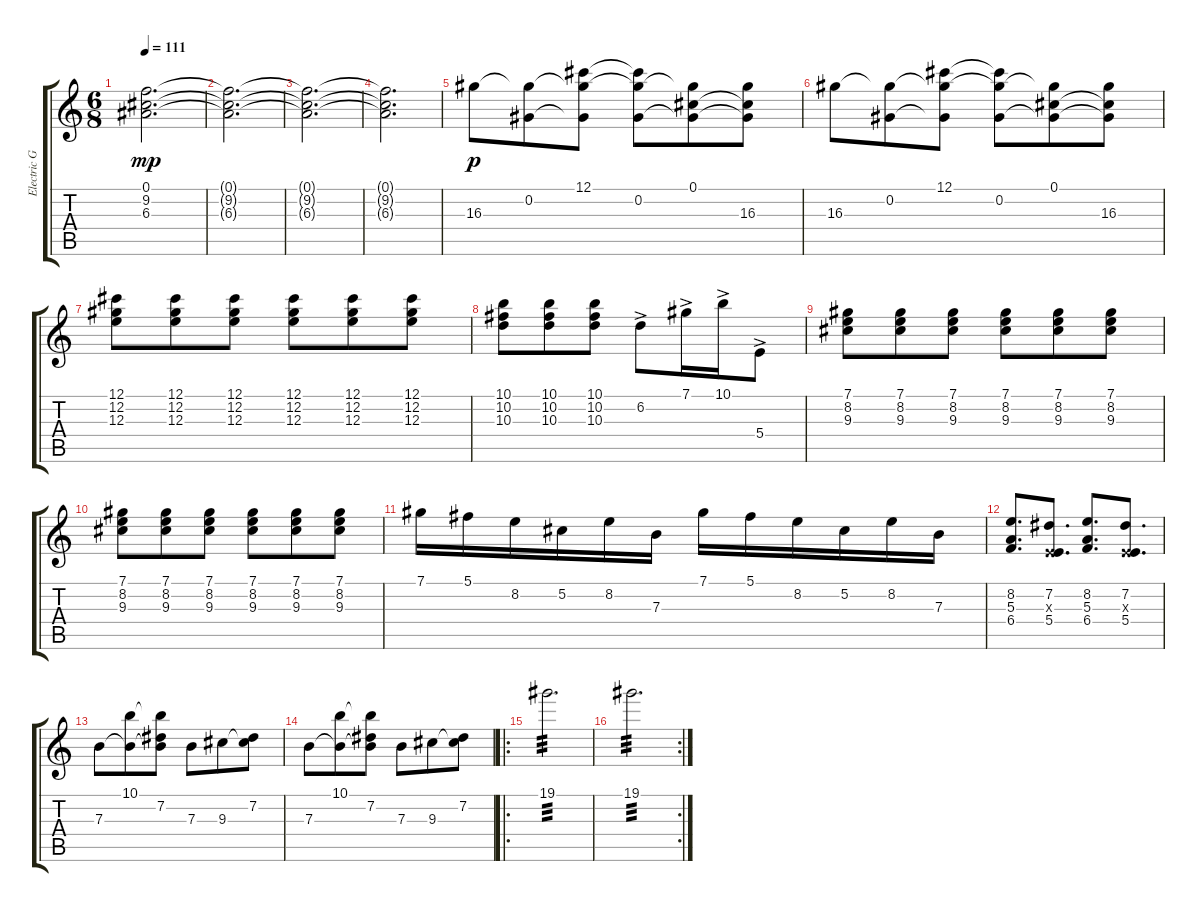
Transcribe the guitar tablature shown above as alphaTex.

\track ("Electric Guitar (Drive)" "Electric G") {instrument overdrivenguitar}
\staff {score tabs}
\tuning (Db4 Ab3 E3 B2 Gb2 B1) {hide}
\ts (6 8)
\tempo 111
\clef g2
\ks c
(0.1{t} 9.2{t} 6.3{t}).2{d dy mp} |
(0.1{t} 9.2{t} 6.3{t}).2{d} |
(0.1{t} 9.2{t} 6.3{t}).2{d} |
(0.1{t} 9.2{t} 6.3{t}).2{d} |
16.3.8{dy p} (0.2 16.3{t}).8 (12.1 0.2{t} 16.3{t}).8 (12.1{t} 0.2 16.3{t}).8 (0.1 0.2{t} 16.3{t}).8 (0.1{t} 0.2{t} 16.3).8 |
16.3.8 (0.2 16.3{t}).8 (12.1 0.2{t} 16.3{t}).8 (12.1{t} 0.2 16.3{t}).8 (0.1 0.2{t} 16.3{t}).8 (0.1{t} 0.2{t} 16.3).8 |
(12.1 12.2 12.3).8 (12.1 12.2 12.3).8 (12.1 12.2 12.3).8 (12.1 12.2 12.3).8 (12.1 12.2 12.3).8 (12.1 12.2 12.3).8 |
(10.1 10.2 10.3).8 (10.1 10.2 10.3).8 (10.1 10.2 10.3).8 6.2{ac}.8 7.1{ac}.16 10.1{ac}.16 5.4{ac}.8 |
(7.1 8.2 9.3).8 (7.1 8.2 9.3).8 (7.1 8.2 9.3).8 (7.1 8.2 9.3).8 (7.1 8.2 9.3).8 (7.1 8.2 9.3).8 |
(7.1 8.2 9.3).8 (7.1 8.2 9.3).8 (7.1 8.2 9.3).8 (7.1 8.2 9.3).8 (7.1 8.2 9.3).8 (7.1 8.2 9.3).8 |
7.1.16 5.1.16 8.2.16 5.2.16 8.2.16 7.3.16 7.1.16 5.1.16 8.2.16 5.2.16 8.2.16 7.3.16 |
(8.2 5.3 6.4).8{d} (7.2 0.3{x} 5.4).8{d} (8.2 5.3 6.4).8{d} (7.2 0.3{x} 5.4).8{d} |
7.3.8 (10.1 7.3{t}).8 (10.1{t} 7.2 7.3{t}).8 7.3.8 9.3.8 (7.2 9.3{t}).8 |
7.3.8 (10.1 7.3{t}).8 (10.1{t} 7.2 7.3{t}).8 7.3.8 9.3.8 (7.2 9.3{t}).8 |
\ro
19.1.2{d tp 3} |
\rc 2
19.1.2{d tp 3}
